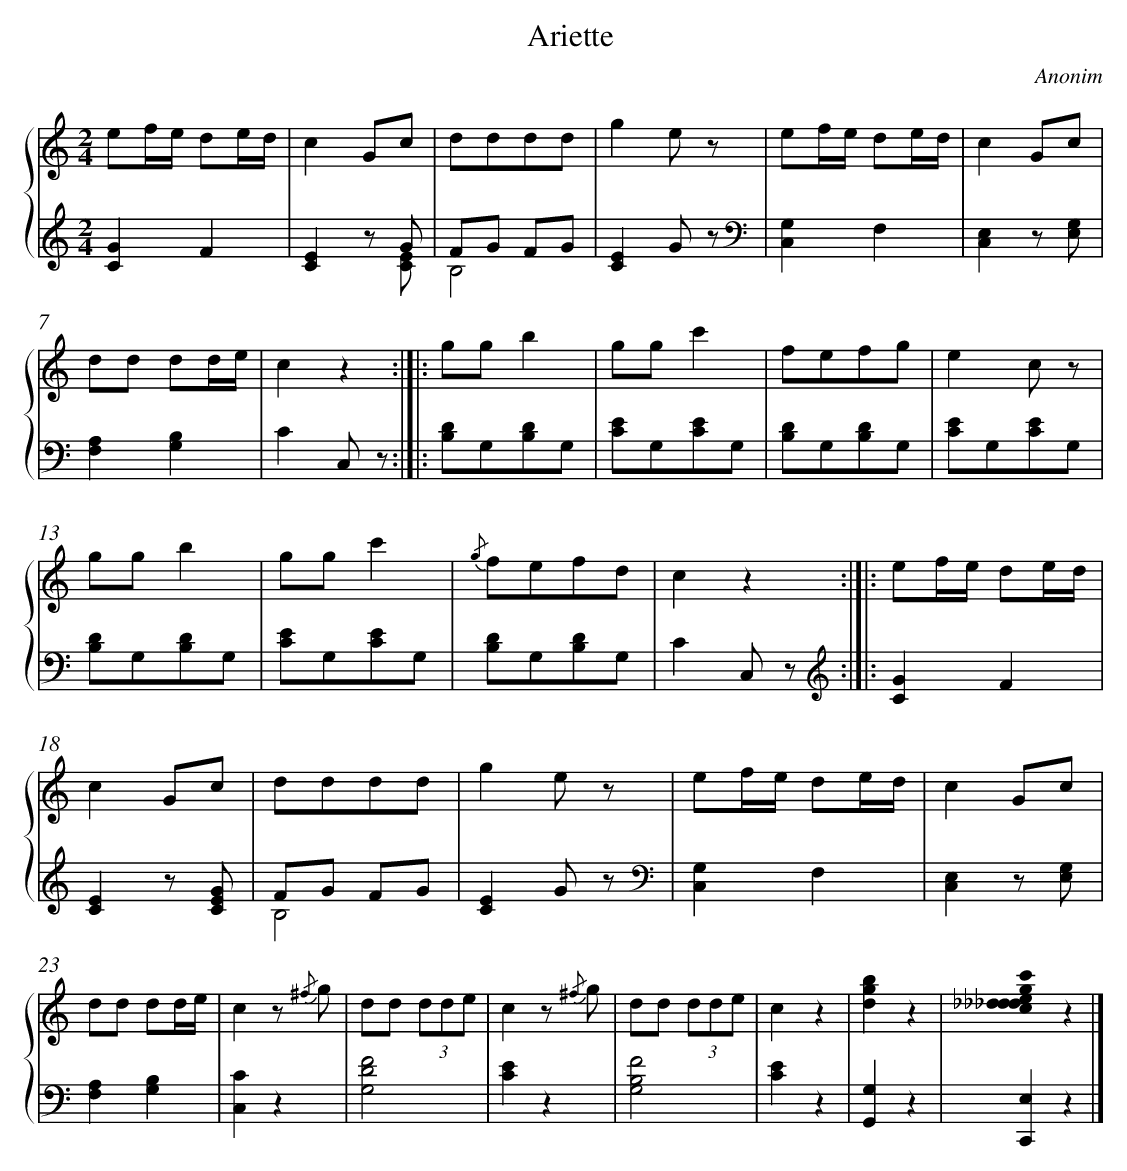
X:1
T: Ariette
C: Anonim
L: 1/8
M: 2/4
%%staves {1 2}
V: 1 clef=treble
V: 2 clef=treble
K: C
[V:1] ef/e/ de/d/ |
[V:2] [K:clef=treble][C2G2]F2 |
[V:1] c2Gc |
[V:2] [C2E2]z G & x2x [CE] |
[V:1] dddd |
[V:2] FG FG & B,4 |
[V:1] g2e z |
[V:2] [C2E2]G z |
[V:1] ef/e/ de/d/ |
[V:2] [K:clef=bass][C,2G,2]F,2 |
[V:1] c2Gc |
[V:2] [C,2E,2]z [E,G,] |
[V:1] dd dd/e/ |
[V:2] [F,2A,2][G,2B,2] |
[V:1] c2z2 :|]|:
[V:2] C2C, z :|]|:
[V:1] ggb2 |
[V:2] [B,D]G,[B,D]G, |
[V:1] ggc'2 |
[V:2] [CE]G,[CE]G, |
[V:1] fefg |
[V:2] [B,D]G,[B,D]G, |
[V:1] e2c z |
[V:2] [CE]G,[CE]G, |
[V:1] ggb2 |
[V:2] [B,D]G,[B,D]G, |
[V:1] ggc'2 |
[V:2] [CE]G,[CE]G, |
[V:1] {/g} fefd |
[V:2] [B,D]G,[B,D]G, |
[V:1] c2z2 :|]|:
[V:2] C2C, z :|]|:
[V:1] ef/e/ de/d/ |
[V:2] [K:clef=treble][C2G2]F2 |
[V:1] c2Gc |
[V:2] [C2E2]z [CEG] |
[V:1] dddd |
[V:2] FG FG & B,4 |
[V:1] g2e z |
[V:2] [C2E2]G z[K:clef=bass] |
[V:1] ef/e/ de/d/ |
[V:2] [C,2G,2]F,2 |
[V:1] c2Gc |
[V:2] [C,2E,2]z [E,G,] |
[V:1] dd dd/e/ |
[V:2] [F,2A,2][G,2B,2] |
[V:1] c2z {/^f} g |
[V:2] [C,2C2]z2 |
[V:1] dd (3dde |
[V:2] [G,4D4F4] |
[V:1] c2z {/^f} g |
[V:2] [C2E2]z2 |
[V:1] dd (3dde |
[V:2] [G,4B,4F4] |
[V:1] c2z2 |
[V:2] [C2E2]z2 |
[V:1] [b2g2d2]z2 |
[V:2] [G,2G,,2]z2 |
[V:1] [c'2_d2g02_d2e02_d2c02]z2 |]
[V:2] [E,2C,,2]z2 |]
